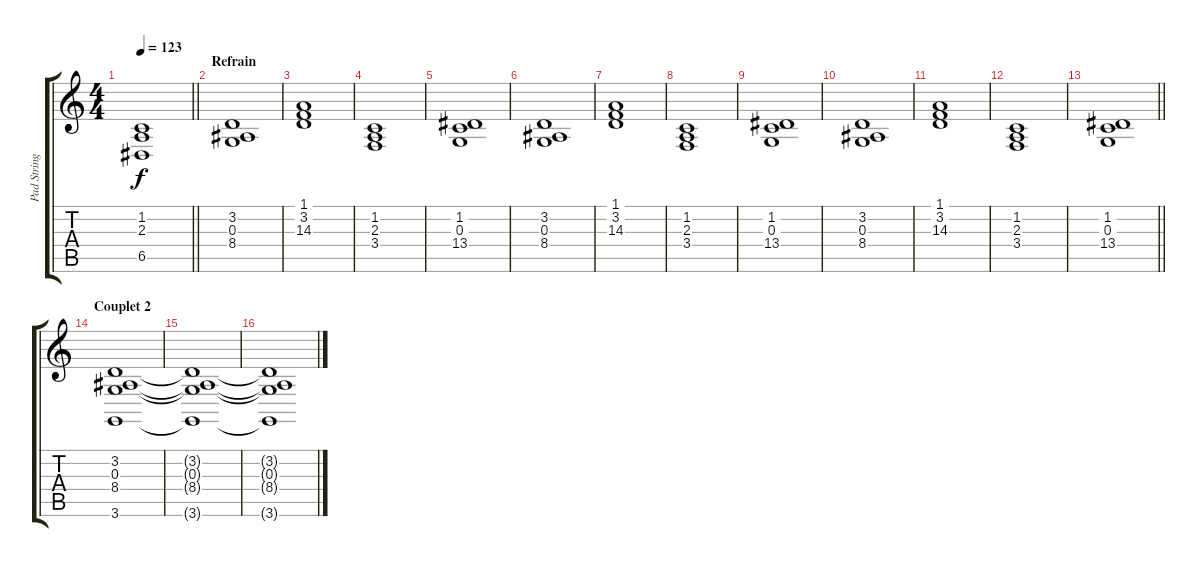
\track ("Pad Strings" "Pad String") {instrument pad2warm}
\staff {score tabs}
\tuning (E4 B3 G3 D3 A2 E2) {hide}
\ts (4 4)
\tempo 123
\clef g2
\barLineRight lightlight
\ks c
(1.2{t} 2.3{t} 6.5{t}).1{dy f} |
\section ("" "Refrain")
(3.2 0.3 8.4).1 |
(1.1 3.2 14.3).1 |
(1.2 2.3 3.4).1 |
(1.2 0.3 13.4).1 |
(3.2 0.3 8.4).1 |
(1.1 3.2 14.3).1 |
(1.2 2.3 3.4).1 |
(1.2 0.3 13.4).1 |
(3.2 0.3 8.4).1 |
(1.1 3.2 14.3).1 |
(1.2 2.3 3.4).1 |
\barLineRight lightlight
(1.2 0.3 13.4).1 |
\section ("" "Couplet 2")
(3.2 0.3 8.4 3.6).1 |
(3.2{t} 0.3{t} 8.4{t} 3.6{t}).1 |
(3.2{t} 0.3{t} 8.4{t} 3.6{t}).1
